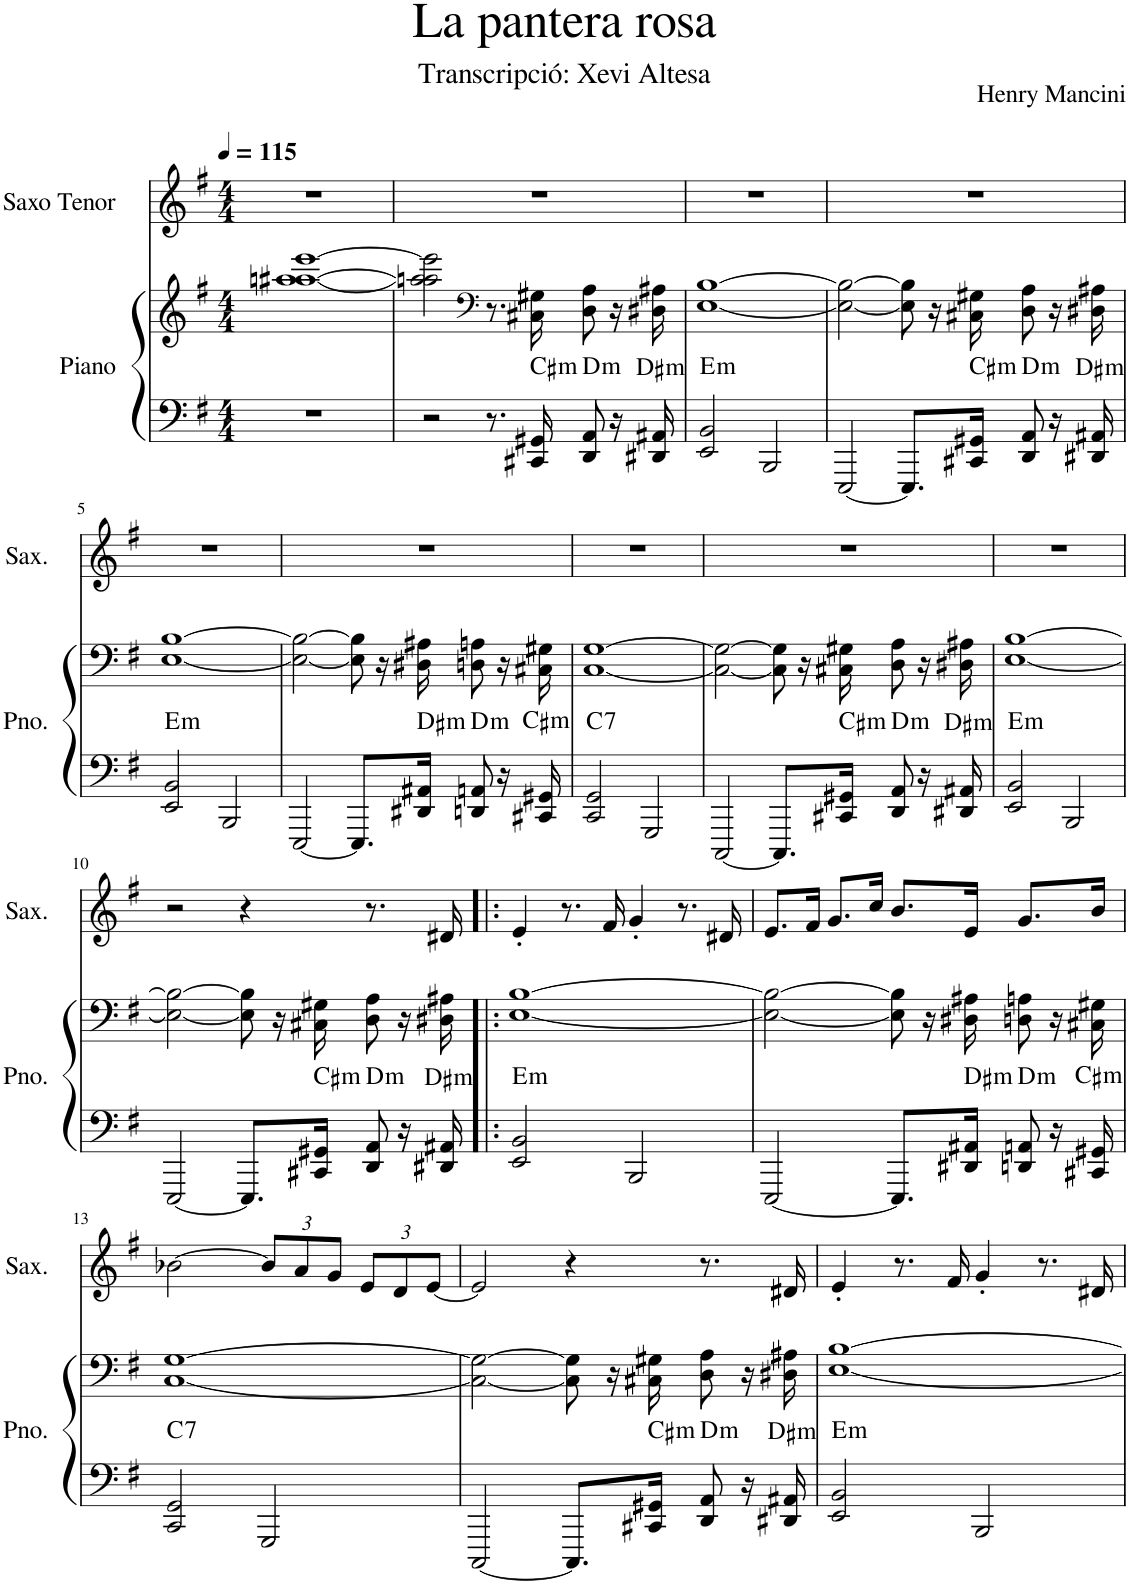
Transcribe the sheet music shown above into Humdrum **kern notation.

**kern	**kern	**harte	**kern
*part2	*part2	*part2	*part1
*staff3	*staff2	*	*staff1
*I"Piano	*	*	*I"Saxo Tenor
*I'Pno.	*	*	*I'Sax.
*clefF4	*clefG2	*	*clefG2
*	*	*	*Trd7c12
*k[f#]	*k[f#]	*	*k[f#]
*M4/4	*M4/4	*	*M4/4
*MM115	*MM115	*	*MM115
=1	=1	=1	=1
1r	[1aan [1aa#X [1eee	.	1r
=2	=2	=2	=2
2r	2aan\] 2aa#\] 2eee\]	.	1r
*	*clefF4	*	*
8.r	8.r	.	.
!	!	!LO:H:kt=m	!
16CC#X/ 16GG#X/	16C#X\ 16G#X\	C#:min	.
!	!	!LO:H:kt=m	!
8DD/ 8AA/	8D\ 8A\	D:min	.
16r	16r	.	.
!	!	!LO:H:kt=m	!
16DD#X/ 16AA#X/	16D#X\ 16A#X\	D#:min	.
=3	=3	=3	=3
!	!	!LO:H:kt=m	!
2EE/ 2BB/	[1E [1B	E:min	1r
2BBB/	.	.	.
=4	=4	=4	=4
[2EEE/	2E\_ 2B\_	.	1r
8.EEE/L]	8E\] 8B\]	.	.
.	16r	.	.
!	!	!LO:H:kt=m	!
16CC#X/ 16GG#X/Jk	16C#X\ 16G#X\	C#:min	.
!	!	!LO:H:kt=m	!
8DD/ 8AA/	8D\ 8A\	D:min	.
16r	16r	.	.
!	!	!LO:H:kt=m	!
16DD#X/ 16AA#X/	16D#X\ 16A#X\	D#:min	.
!!LO:LB:g=z
=5	=5	=5	=5
!	!	!LO:H:kt=m	!
2EE/ 2BB/	[1E [1B	E:min	1r
2BBB/	.	.	.
=6	=6	=6	=6
[2EEE/	2E\_ 2B\_	.	1r
8.EEE/L]	8E\] 8B\]	.	.
.	16r	.	.
!	!	!LO:H:kt=m	!
16DD#X/ 16AA#X/Jk	16D#X\ 16A#X\	D#:min	.
!	!	!LO:H:kt=m	!
8DDn/ 8AAn/	8Dn\ 8An\	D:min	.
16r	16r	.	.
!	!	!LO:H:kt=m	!
16CC#X/ 16GG#X/	16C#X\ 16G#X\	C#:min	.
=7	=7	=7	=7
!	!	!LO:H:kt=7	!
2CC/ 2GG/	[1C [1G	C:7	1r
2GGG/	.	.	.
=8	=8	=8	=8
[2CCC/	2C\_ 2G\_	.	1r
8.CCC/L]	8C\] 8G\]	.	.
.	16r	.	.
!	!	!LO:H:kt=m	!
16CC#X/ 16GG#X/Jk	16C#X\ 16G#X\	C#:min	.
!	!	!LO:H:kt=m	!
8DD/ 8AA/	8D\ 8A\	D:min	.
16r	16r	.	.
!	!	!LO:H:kt=m	!
16DD#X/ 16AA#X/	16D#X\ 16A#X\	D#:min	.
=9	=9	=9	=9
!	!	!LO:H:kt=m	!
2EE/ 2BB/	[1E [1B	E:min	1r
2BBB/	.	.	.
!!LO:LB:g=z
=10	=10	=10	=10
[2EEE/	2E\_ 2B\_	.	2r
8.EEE/L]	8E\] 8B\]	.	4r
.	16r	.	.
!	!	!LO:H:kt=m	!
16CC#X/ 16GG#X/Jk	16C#X\ 16G#X\	C#:min	.
!	!	!LO:H:kt=m	!
8DD/ 8AA/	8D\ 8A\	D:min	8.r
16r	16r	.	.
!	!	!LO:H:kt=m	!
16DD#X/ 16AA#X/	16D#X\ 16A#X\	D#:min	16d#X/
=11!|:	=11!|:	=11!|:	=11!|:
!	!	!LO:H:kt=m	!
2EE/ 2BB/	[1E [1B	E:min	4e'/
.	.	.	8.r
.	.	.	16f#/
2BBB/	.	.	4g'/
.	.	.	8.r
.	.	.	16d#X/
=12	=12	=12	=12
[2EEE/	2E\_ 2B\_	.	8.e/L
.	.	.	16f#/Jk
.	.	.	8.g/L
.	.	.	16cc/Jk
8.EEE/L]	8E\] 8B\]	.	8.b/L
.	16r	.	.
!	!	!LO:H:kt=m	!
16DD#X/ 16AA#X/Jk	16D#X\ 16A#X\	D#:min	16e/Jk
!	!	!LO:H:kt=m	!
8DDn/ 8AAn/	8Dn\ 8An\	D:min	8.g/L
16r	16r	.	.
!	!	!LO:H:kt=m	!
16CC#X/ 16GG#X/	16C#X\ 16G#X\	C#:min	16b/Jk
!!LO:LB:g=z
=13	=13	=13	=13
!	!	!LO:H:kt=7	!
2CC/ 2GG/	[1C [1G	C:7	[2b-X\
*	*	*	*Xbrackettup
2GGG/	.	.	12b-/L]
.	.	.	12a/
.	.	.	12g/J
.	.	.	12e/L
.	.	.	12d/
.	.	.	[12e/J
=14	=14	=14	=14
[2CCC/	2C\_ 2G\_	.	2e/]
8.CCC/L]	8C\] 8G\]	.	4r
.	16r	.	.
!	!	!LO:H:kt=m	!
16CC#X/ 16GG#X/Jk	16C#X\ 16G#X\	C#:min	.
!	!	!LO:H:kt=m	!
8DD/ 8AA/	8D\ 8A\	D:min	8.r
16r	16r	.	.
!	!	!LO:H:kt=m	!
16DD#X/ 16AA#X/	16D#X\ 16A#X\	D#:min	16d#X/
=15	=15	=15	=15
!	!	!LO:H:kt=m	!
2EE/ 2BB/	[1E [1B	E:min	4e'/
.	.	.	8.r
.	.	.	16f#/
2BBB/	.	.	4g'/
.	.	.	8.r
.	.	.	16d#X/
=	=	=	=
*-	*-	*-	*-
